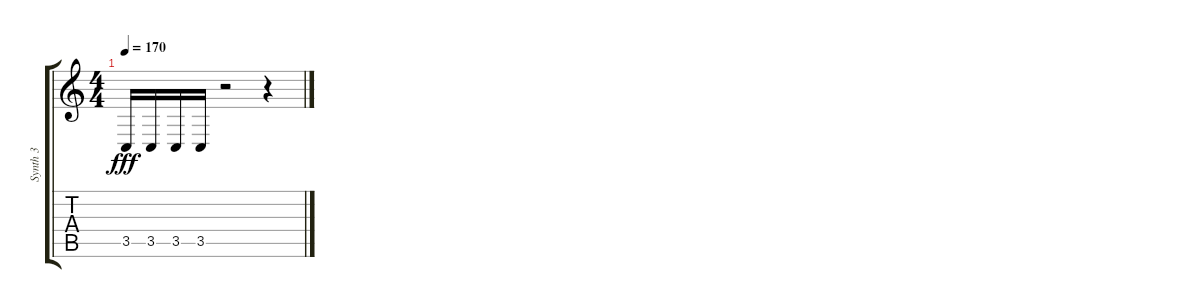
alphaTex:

\track ("Synth 3" "Synth 3") {instrument fx1rain}
\staff {score tabs}
\tuning (E4 B3 G3 D3 A2 E2) {hide}
\ts (4 4)
\tempo 170
\clef g2
\ks c
3.5.16{dy fff volume 16 balance 16 instrument melodictom} 3.5.16 3.5.16 3.5.16 r.2 r.4
